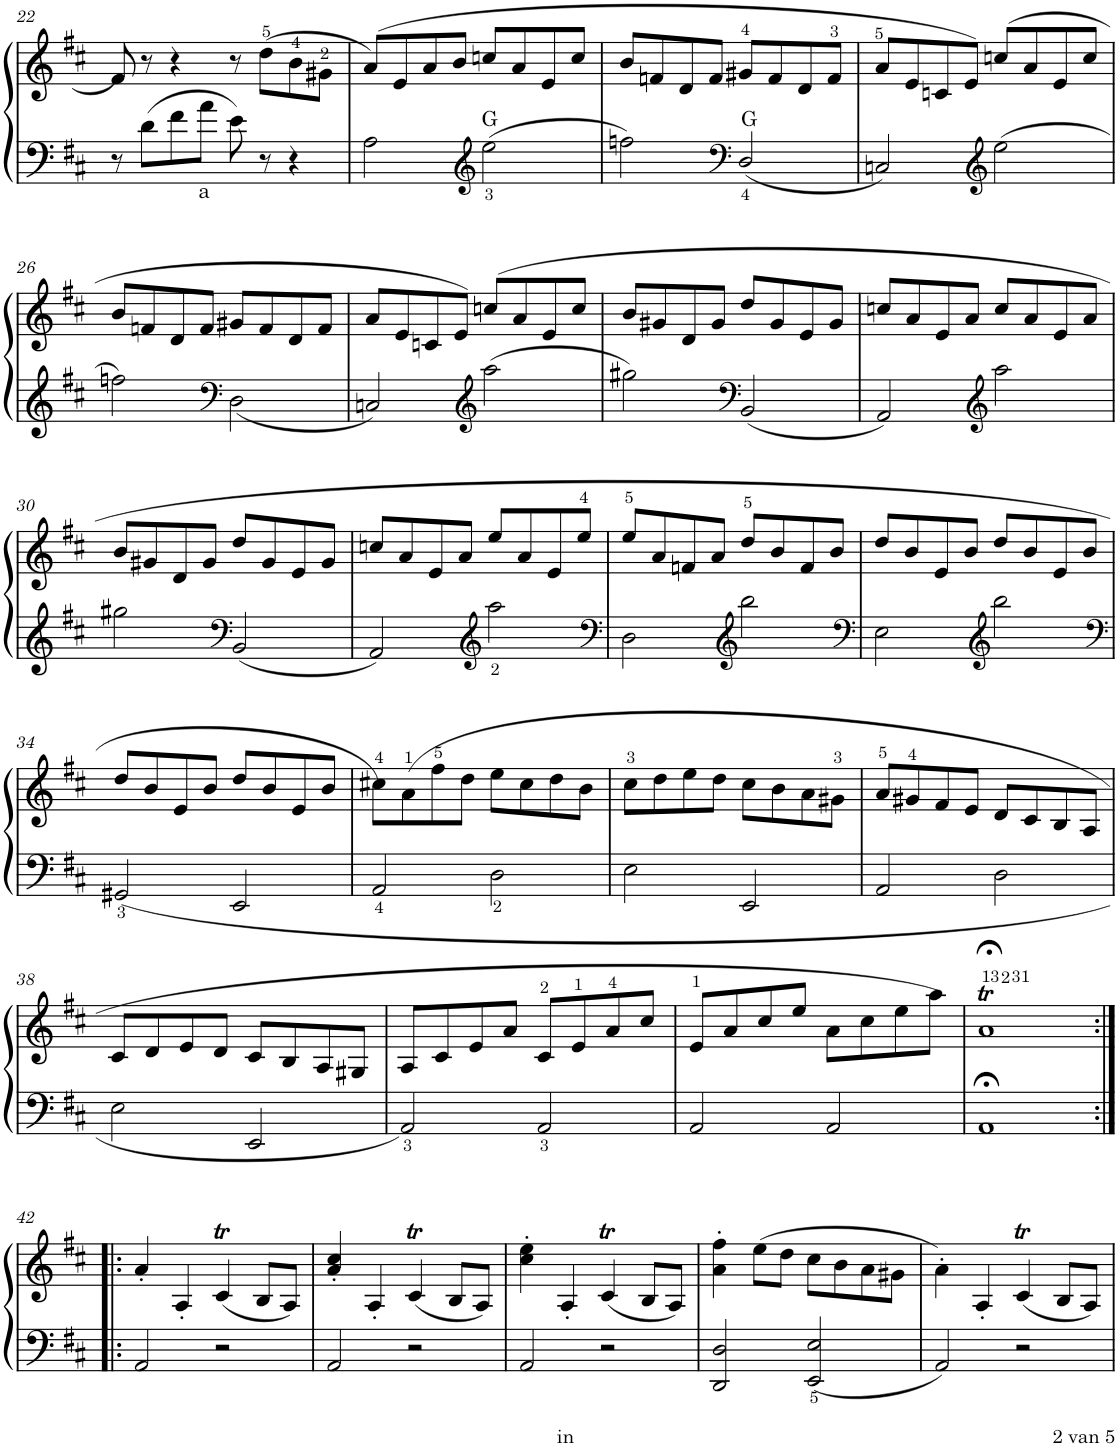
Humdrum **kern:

**kern	**kern
*part1	*part1
*staff2	*staff1
*I"Piano	*
*I'Pno.	*
!!LO:PB:g=z
*clefF4	*clefG2
*k[f#c#]	*k[f#c#]
*M2/2	*M2/2
*met(c|)	*met(c|)
=22	=22
8r	8f#/
8d\L	8r
8f#\	4r
!LO:TX:b:t=a	!
8a\J	.
8e\	8r
8r	(8dd\L
4r	8b\
.	8g#X\J
=23	=23
2A\	(>8a/L)
.	8e/
.	8a/
.	8b/J
*clefG2	*
!LO:TX:a:t=G	!
2ee\	8ccn/L
.	8a/
.	8e/
.	8cc/J
=24	=24
2ffn\	8b/L
.	8fn/
.	8d/
.	8f/J
*clefF4	*
!LO:TX:a:t=G	!
2D/	8g#X/L
.	8f/
.	8d/
.	8f/J
=25	=25
2Cn/	8a/L
.	8e/
.	8cn/
.	8e/J)
*clefG2	*
2ee\	(>8ccn/L
.	8a/
.	8e/
.	8cc/J
!!LO:LB:g=z
=26	=26
2ffn\	8b/L
.	8fn/
.	8d/
.	8f/J
*clefF4	*
2D\	8g#X/L
.	8f/
.	8d/
.	8f/J
=27	=27
2Cn/	8a/L
.	8e/
.	8cn/
.	8e/J)
*clefG2	*
2aa\	(>8ccn/L
.	8a/
.	8e/
.	8cc/J
=28	=28
2gg#X\	8b/L
.	8g#X/
.	8d/
.	8g#/J
*clefF4	*
2BB/	8dd/L
.	8g#/
.	8e/
.	8g#/J
=29	=29
2AA/	8ccn/L
.	8a/
.	8e/
.	8a/J
*clefG2	*
2aa\	8cc/L
.	8a/
.	8e/
.	8a/J
!!LO:LB:g=z
=30	=30
2gg#X\	8b/L
.	8g#X/
.	8d/
.	8g#/J
*clefF4	*
2BB/	8dd/L
.	8g#/
.	8e/
.	8g#/J
=31	=31
2AA/	8ccn/L
.	8a/
.	8e/
.	8a/J
*clefG2	*
2aa\	8ee/L
.	8a/
.	8e/
.	8ee/J
=32	=32
*clefF4	*
2D\	8ee/L
.	8a/
.	8fn/
.	8a/J
*clefG2	*
2bb\	8dd/L
.	8b/
.	8f/
.	8b/J
=33	=33
*clefF4	*
2E\	8dd/L
.	8b/
.	8e/
.	8b/J
*clefG2	*
2bb\	8dd/L
.	8b/
.	8e/
.	8b/J
!!LO:LB:g=z
=34	=34
*clefF4	*
2GG#X/	8dd/L
.	8b/
.	8e/
.	8b/J
2EE/	8dd/L
.	8b/
.	8e/
.	8b/J
=35	=35
2AA/	8cc#X\L)
.	(8a\
.	8ff#\
.	8dd\J
2D\	8ee\L
.	8cc#\
.	8dd\
.	8b\J
=36	=36
2E\	8cc#\L
.	8dd\
.	8ee\
.	8dd\J
2EE/	8cc#\L
.	8b\
.	8a\
.	8g#X\J
=37	=37
2AA/	8a/L
.	8g#X/
.	8f#/
.	8e/J
2D\	8d/L
.	8c#/
.	8B/
.	8A/J
!!LO:LB:g=z
=38	=38
2E\	8c#/L
.	8d/
.	8e/
.	8d/J
2EE/	8c#/L
.	8B/
.	8A/
.	8G#X/J
=39	=39
2AA/	8A/L
.	8c#/
.	8e/
.	8a/J
2AA/	8c#/L
.	8e/
.	8a/
.	8cc#/J
=40	=40
2AA/	8e/L
.	8a/
.	8cc#/
.	8ee/J
2AA/	8a\L
.	8cc#\
.	8ee\
.	8aa\J)
=41	=41
1AA;<	1a;<T
!!LO:LB:g=z
=42:|!|:	=42:|!|:
2AA/	4a'/
.	4A'/
2r	(4c#t/
.	8B/L
.	8A/J)
=43	=43
2AA/	4a/' 4cc#/'
.	4A'/
2r	(4c#t/
.	8B/L
.	8A/J)
=44	=44
2AA/	4cc#\' 4ee\'
.	4A'/
2r	(4c#t/
.	8B/L
.	8A/J)
=45	=45
2DD/ 2D/	4a\' 4ff#\'
.	(8ee\L
.	8dd\J
2EE/ 2E/	8cc#\L
.	8b\
.	8a\
.	8g#X\J
=46	=46
2AA/	4a'\)
.	4A'/
2r	(4c#t/
.	8B/L
.	8A/J)
=	=
*-	*-
